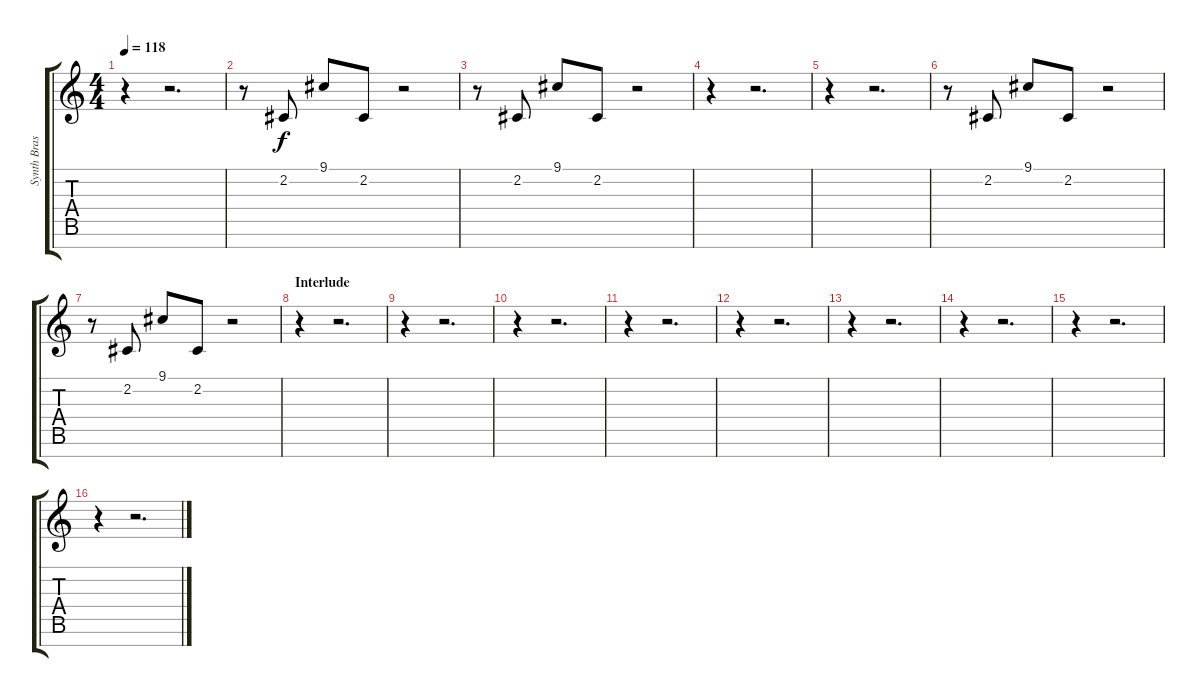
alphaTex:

\track ("Synth Brass" "Synth Bras") {instrument synthbrass2}
\staff {score tabs}
\tuning (E4 B3 G3 D3 A2 E2 B1) {hide}
\ts (4 4)
\tempo 118
\clef g2
\ks c
r.4{dy f} r.2{d} |
r.8 2.2.8 9.1.8 2.2.8 r.2 |
r.8 2.2.8 9.1.8 2.2.8 r.2 |
r.4 r.2{d} |
r.4 r.2{d} |
r.8 2.2.8 9.1.8 2.2.8 r.2 |
r.8 2.2.8 9.1.8 2.2.8 r.2 |
\section ("" "Interlude")
r.4 r.2{d} |
r.4 r.2{d} |
r.4 r.2{d} |
r.4 r.2{d} |
r.4 r.2{d} |
r.4 r.2{d} |
r.4 r.2{d} |
r.4 r.2{d} |
r.4 r.2{d}
